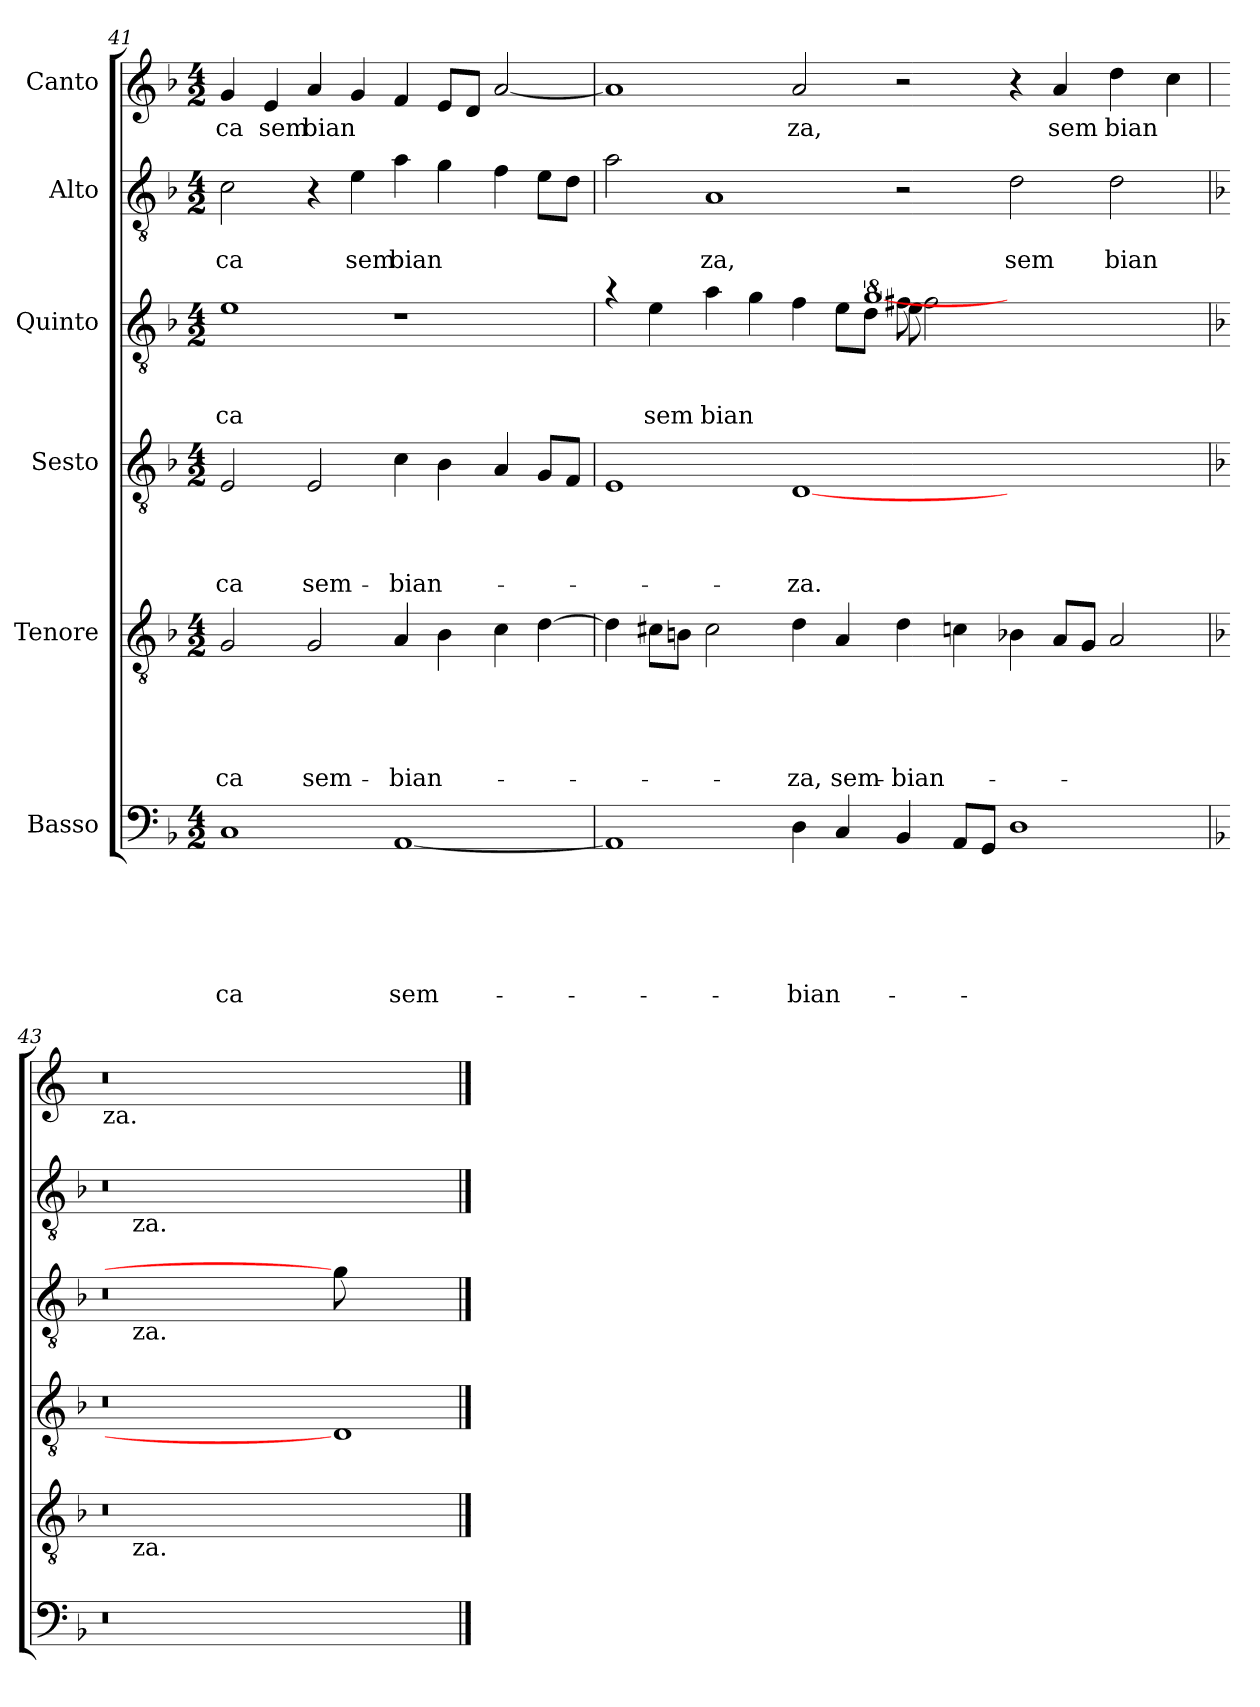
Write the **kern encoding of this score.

**kern	**text	**text	**text	**text	**text	**text	**kern	**text	**text	**text	**text	**text	**kern	**text	**text	**text	**text	**kern	**text	**text	**text	**kern	**text	**text	**kern	**text
*part6	*part6	*part6	*part6	*part6	*part6	*part6	*part5	*part5	*part5	*part5	*part5	*part5	*part4	*part4	*part4	*part4	*part4	*part3	*part3	*part3	*part3	*part2	*part2	*part2	*part1	*part1
*staff6	*staff6	*staff6	*staff6	*staff6	*staff6	*staff6	*staff5	*staff5	*staff5	*staff5	*staff5	*staff5	*staff4	*staff4	*staff4	*staff4	*staff4	*staff3	*staff3	*staff3	*staff3	*staff2	*staff2	*staff2	*staff1	*staff1
*I"Basso	*	*	*	*	*	*	*I"Tenore	*	*	*	*	*	*I"Sesto	*	*	*	*	*I"Quinto	*	*	*	*I"Alto	*	*	*I"Canto	*
*clefF4	*	*	*	*	*	*	*clefGv2	*	*	*	*	*	*clefGv2	*	*	*	*	*clefGv2	*	*	*	*clefGv2	*	*	*clefG2	*
*ITrd-3c-5	*	*	*	*	*	*	*ITrd-3c-5	*	*	*	*	*	*ITrd-3c-5	*	*	*	*	*ITrd-3c-5	*	*	*	*ITrd-3c-5	*	*	*	*
*k[b-e-]	*	*	*	*	*	*	*k[b-e-]	*	*	*	*	*	*k[b-e-]	*	*	*	*	*k[b-e-]	*	*	*	*k[b-e-]	*	*	*k[b-]	*
*B-:	*	*	*	*	*	*	*B-:	*	*	*	*	*	*B-:	*	*	*	*	*B-:	*	*	*	*B-:	*	*	*F:	*
*M4/2	*	*	*	*	*	*	*M4/2	*	*	*	*	*	*M4/2	*	*	*	*	*M4/2	*	*	*	*M4/2	*	*	*M4/2	*
=41	=41	=41	=41	=41	=41	=41	=41	=41	=41	=41	=41	=41	=41	=41	=41	=41	=41	=41	=41	=41	=41	=41	=41	=41	=41	=41
!	!	!	!	!	!	!LO:LY:b	!	!	!	!	!	!LO:LY:b	!	!	!	!	!LO:LY:b	!	!	!	!LO:LY:b	!	!	!LO:LY:b	!	!LO:LY:b
1F	.	.	.	.	.	-ca	2c/	.	.	.	.	-ca	2A/	.	.	.	-ca	1a	.	.	ca	2f\	.	ca	4g/	ca
!	!	!	!	!	!	!	!	!	!	!	!	!	!	!	!	!	!	!	!	!	!	!	!	!	!	!LO:LY:b
.	.	.	.	.	.	.	.	.	.	.	.	.	.	.	.	.	.	.	.	.	.	.	.	.	4e/	sem
!	!	!	!	!	!	!	!	!	!	!	!	!LO:LY:b	!	!	!	!	!LO:LY:b	!	!	!	!	!	!	!	!	!LO:LY:b
.	.	.	.	.	.	.	2c/	.	.	.	.	sem-	2A/	.	.	.	sem-	.	.	.	.	4r	.	.	4a/	bian
!	!	!	!	!	!	!	!	!	!	!	!	!	!	!	!	!	!	!	!	!	!	!	!	!LO:LY:b	!	!
.	.	.	.	.	.	.	.	.	.	.	.	.	.	.	.	.	.	.	.	.	.	4a\	.	sem	4g</	.
!	!	!	!	!	!	!LO:LY:b	!	!	!	!	!	!LO:LY:b	!	!	!	!	!LO:LY:b	!	!	!	!	!	!	!LO:LY:b	!	!
[<1D	.	.	.	.	.	sem-	4d/	.	.	.	.	-bian-	4f\	.	.	.	-bian-	1r	.	.	.	4dd\	.	bian	4f/	.
.	.	.	.	.	.	.	4e-\	.	.	.	.	.	4e-\	.	.	.	.	.	.	.	.	4cc\	.	.	8e/L	.
.	.	.	.	.	.	.	.	.	.	.	.	.	.	.	.	.	.	.	.	.	.	.	.	.	8d/J	.
.	.	.	.	.	.	.	4f\	.	.	.	.	.	4d/	.	.	.	.	.	.	.	.	4b-\	.	.	[<2a/	.
.	.	.	.	.	.	.	[>4g\	.	.	.	.	.	8c/L	.	.	.	.	.	.	.	.	8a\L	.	.	.	.
.	.	.	.	.	.	.	.	.	.	.	.	.	8B-/J	.	.	.	.	.	.	.	.	8g\J	.	.	.	.
=42	=42	=42	=42	=42	=42	=42	=42	=42	=42	=42	=42	=42	=42	=42	=42	=42	=42	=42	=42	=42	=42	=42	=42	=42	=42	=42
*	*	*	*	*	*	*	*	*	*	*	*	*	*	*	*	*	*	*^	*	*	*	*	*	*	*	*
*	*	*	*	*	*	*	*	*	*	*	*	*	*	*	*	*	*	*	*^	*	*	*	*	*	*	*	*
*	*	*	*	*	*	*	*	*	*	*	*	*	*	*	*	*	*	*	*	*^	*	*	*	*	*	*	*	*
1D]	.	.	.	.	.	.	4g\]	.	.	.	.	.	1A	.	.	.	.	4ra	1ryy	1.ryy	1.ryy	.	.	.	2dd\	.	.	1a<]	.
!	!	!	!	!	!	!	!	!	!	!	!	!	!	!	!	!	!	!	!	!	!	!	!	!LO:LY:b	!	!	!	!	!
.	.	.	.	.	.	.	8f#X\L	.	.	.	.	.	.	.	.	.	.	4a\	.	.	.	.	.	sem	.	.	.	.	.
.	.	.	.	.	.	.	8en\J	.	.	.	.	.	.	.	.	.	.	.	.	.	.	.	.	.	.	.	.	.	.
!	!	!	!	!	!	!	!	!	!	!	!	!	!	!	!	!	!	!	!	!	!	!	!	!LO:LY:b	!	!	!LO:LY:b	!	!
.	.	.	.	.	.	.	2f#\	.	.	.	.	.	.	.	.	.	.	4dd\	.	.	.	.	.	bian	1d	.	za,	.	.
.	.	.	.	.	.	.	.	.	.	.	.	.	.	.	.	.	.	4cc\	.	.	.	.	.	.	.	.	.	.	.
!	!	!	!	!	!	!LO:LY:b	!	!	!	!	!	!LO:LY:b	!	!	!	!	!LO:LY:b	!	!	!	!	!	!	!	!	!	!	!	!LO:LY:b
4G\	.	.	.	.	.	-bian-	4g\	.	.	.	.	-za,	[1G	.	.	.	-za.	4b-\	4.ryy	.	.	.	.	.	.	.	.	2a/	za,
!	!	!	!	!	!	!	!	!	!	!	!	!LO:LY:b	!	!	!	!	!	!	!	!	!	!	!	!	!	!	!	!	!
4F/	.	.	.	.	.	.	4d/	.	.	.	.	sem-	.	.	.	.	.	8a\L	.	.	.	.	.	.	.	.	.	.	.
.	.	.	.	.	.	.	.	.	.	.	.	.	.	.	.	.	.	8g\J	[8%5cc\	.	.	.	.	.	.	.	.	.	.
!	!	!	!	!	!	!	!	!	!	!	!	!LO:LY:b	!	!	!	!	!	!	!	!	!	!	!	!	!	!	!	!	!
4E-/	.	.	.	.	.	.	4g\	.	.	.	.	-bian-	.	.	.	.	.	8bn\	.	8a\	2b\	.	.	.	2r	.	.	2r	.
.	.	.	.	.	.	.	.	.	.	.	.	.	.	.	.	.	.	1ryy	.	1ryy	.	.	.	.	.	.	.	.	.
8D/L	.	.	.	.	.	.	4fn\	.	.	.	.	.	.	.	.	.	.	.	.	.	.	.	.	.	.	.	.	.	.
8C/J	.	.	.	.	.	.	.	.	.	.	.	.	.	.	.	.	.	.	.	.	.	.	.	.	.	.	.	.	.
!	!	!	!	!	!	!	!	!	!	!	!	!	!	!	!	!	!	!	!	!	!	!	!	!	!	!	!LO:LY:b	!	!
1G	.	.	.	.	.	.	4e-X\	.	.	.	.	.	1ryy	.	.	.	.	.	1ryy	.	1ryy	.	.	.	2g\	.	sem	4r	.
!	!	!	!	!	!	!	!	!	!	!	!	!	!	!	!	!	!	!	!	!	!	!	!	!	!	!	!	!	!LO:LY:b
.	.	.	.	.	.	.	8d/L	.	.	.	.	.	.	.	.	.	.	.	.	.	.	.	.	.	.	.	.	4a/	sem
.	.	.	.	.	.	.	8c/J	.	.	.	.	.	.	.	.	.	.	.	.	.	.	.	.	.	.	.	.	.	.
!	!	!	!	!	!	!	!	!	!	!	!	!	!	!	!	!	!	!	!	!	!	!	!	!	!	!	!LO:LY:b	!	!LO:LY:b
.	.	.	.	.	.	.	2d/	.	.	.	.	.	.	.	.	.	.	.	.	.	.	.	.	.	2g\	.	bian	4dd\	bian
.	.	.	.	.	.	.	.	.	.	.	.	.	.	.	.	.	.	4.ryy	.	4.ryy	.	.	.	.	.	.	.	.	.
.	.	.	.	.	.	.	.	.	.	.	.	.	.	.	.	.	.	.	.	.	.	.	.	.	.	.	.	4cc\	.
*	*	*	*	*	*	*	*	*	*	*	*	*	*	*	*	*	*	*v	*v	*v	*v	*	*	*	*	*	*	*	*
=43	=43	=43	=43	=43	=43	=43	=43	=43	=43	=43	=43	=43	=43	=43	=43	=43	=43	=43	=43	=43	=43	=43	=43	=43	=43	=43
*	*	*	*	*	*	*	*	*	*	*	*	*	*	*	*	*	*	*	*	*	*	*	*	*	*k[]	*
*	*	*	*	*	*	*	*	*	*	*	*	*	*	*	*	*	*	*	*	*	*	*	*	*	*C:	*
!	!	!	!	!	!	!	!	!	!	!	!	!	!	!	!	!	!	!	!	!	!	!	!	!	!LO:TX:b:t=za.	!
*	*	*	*	*	*	*	*^	*	*	*	*	*	*	*	*	*	*	*^	*	*	*	*^	*	*	*	*
0r	.	.	.	.	.	.	0r	8ryy	.	.	.	.	.	0r	.	.	.	.	0r	8ryy	.	.	.	0r	8ryy	.	.	0r	.
!	!	!	!	!	!	!	!	!	!	!	!	!	!	!	!	!	!	!	!	!	!	!	!	!	!LO:TX:b:t=za.	!	!	!	!
!	!	!	!	!	!	!	!	!	!	!	!	!	!	!	!	!	!	!	!	!LO:TX:b:t=za.	!	!	!	!	!	!	!	!	!
!	!	!	!	!	!	!	!	!LO:TX:b:t=za.	!	!	!	!	!	!	!	!	!	!	!	!	!	!	!	!	!	!	!	!	!
.	.	.	.	.	.	.	.	1ryy	.	.	.	.	.	.	.	.	.	.	.	1ryy	.	.	.	.	1ryy	.	.	.	.
.	.	.	.	.	.	.	.	1...ryy	.	.	.	.	.	.	.	.	.	.	.	1...ryy	.	.	.	.	1...ryy	.	.	.	.
1ryy	.	.	.	.	.	.	1ryy	.	.	.	.	.	.	1G]	.	.	.	.	8cc\]	.	.	.	.	1ryy	.	.	.	1ryy	.
.	.	.	.	.	.	.	.	.	.	.	.	.	.	.	.	.	.	.	2..ryy	.	.	.	.	.	.	.	.	.	.
*	*	*	*	*	*	*	*	*	*	*	*	*	*	*	*	*	*	*	*v	*v	*	*	*	*	*	*	*	*	*
*	*	*	*	*	*	*	*v	*v	*	*	*	*	*	*	*	*	*	*	*	*	*	*	*v	*v	*	*	*	*
==	==	==	==	==	==	==	==	==	==	==	==	==	==	==	==	==	==	==	==	==	==	==	==	==	==	==
*-	*-	*-	*-	*-	*-	*-	*-	*-	*-	*-	*-	*-	*-	*-	*-	*-	*-	*-	*-	*-	*-	*-	*-	*-	*-	*-
